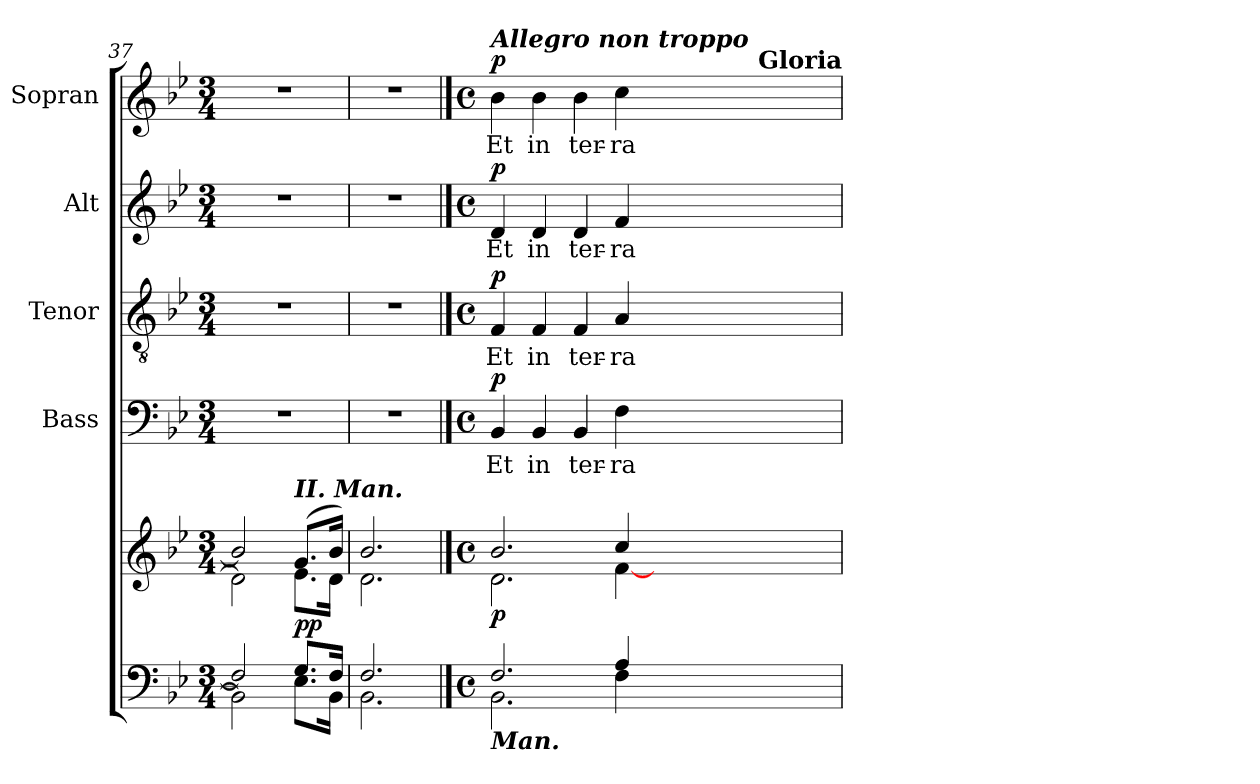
**kern	**kern	**dynam	**kern	**text	**dynam	**kern	**text	**dynam	**kern	**text	**dynam	**kern	**text	**dynam
*part5	*part5	*part5	*part4	*part4	*part4	*part3	*part3	*part3	*part2	*part2	*part2	*part1	*part1	*part1
*staff6	*staff5	*staff5/6	*staff4	*staff4	*staff4	*staff3	*staff3	*staff3	*staff2	*staff2	*staff2	*staff1	*staff1	*staff1
*	*	*	*I"Bass	*	*	*I"Tenor	*	*	*I"Alt	*	*	*I"Sopran	*	*
*	*	*	*I'B.	*	*	*I'T.	*	*	*I'A.	*	*	*I'S.	*	*
*clefF4	*clefG2	*	*clefF4	*	*	*clefGv2	*	*	*clefG2	*	*	*clefG2	*	*
*k[b-e-]	*k[b-e-]	*	*k[b-e-]	*	*	*k[b-e-]	*	*	*k[b-e-]	*	*	*k[b-e-]	*	*
*B-:	*B-:	*	*B-:	*	*	*B-:	*	*	*B-:	*	*	*B-:	*	*
*M3/4	*M3/4	*	*M3/4	*	*	*M3/4	*	*	*M3/4	*	*	*M3/4	*	*
=37	=37	=37	=37	=37	=37	=37	=37	=37	=37	=37	=37	=37	=37	=37
*^	*^	*	*	*	*	*	*	*	*	*	*	*	*	*
2F/]	2BB-\]	2b-/]	2d\]	.	2.r	.	.	2.r	.	.	2.r	.	.	2.r	.	.
!	!	!LO:TX:a:Bi:t=II. Man.	!	!	!	!	!	!	!	!	!	!	!	!	!	!
!	!	!	!	!LO:DY:b	!	!	!	!	!	!	!	!	!	!	!	!
8.G/L	8.E-\L	(>8.g/L	8.e-\L	pp	.	.	.	.	.	.	.	.	.	.	.	.
16F/Jk	16BB-\Jk	16b-/Jk)	16d\Jk	.	.	.	.	.	.	.	.	.	.	.	.	.
=38	=38	=38	=38	=38	=38	=38	=38	=38	=38	=38	=38	=38	=38	=38	=38	=38
2.F/	2.BB-\	2.b-/	2.d\	.	2.r	.	.	2.r	.	.	2.r	.	.	2.r	.	.
!!LO:LB:g=z
==39	==39	==39	==39	==39	==39	==39	==39	==39	==39	==39	==39	==39	==39	==39	==39	==39
*M4/4	*	*M4/4	*	*	*M4/4	*	*	*M4/4	*	*	*M4/4	*	*	*M4/4	*	*
*met(c)	*	*met(c)	*	*	*met(c)	*	*	*met(c)	*	*	*met(c)	*	*	*met(c)	*	*
!	!	!	!	!	!	!	!	!	!	!	!	!	!	!LO:TX:a:Bi:t=Allegro non troppo	!	!
!LO:TX:b:Bi:t=Man.	!	!	!	!	!	!	!	!	!	!	!	!	!	!	!	!
!	!	!	!	!LO:DY:b	!	!LO:LY:b	!LO:DY:a	!	!LO:LY:b	!LO:DY:a	!	!LO:LY:b	!LO:DY:a	!	!LO:LY:b	!LO:DY:a
2.F/	2.BB-\	2.b-/	2.d\	p	4BB-/	Et	p	4F/	Et	p	4d/	Et	p	4b-\	Et	p
!	!	!	!	!	!	!LO:LY:b	!	!	!LO:LY:b	!	!	!LO:LY:b	!	!	!LO:LY:b	!
.	.	.	.	.	4BB-/	in	.	4F/	in	.	4d/	in	.	4b-\	in	.
!	!	!	!	!	!	!LO:LY:b	!	!	!LO:LY:b	!	!	!LO:LY:b	!	!	!LO:LY:b	!
.	.	.	.	.	4BB-/	ter-	.	4F/	ter-	.	4d/	ter-	.	4b-\	ter-	.
!	!	!	!	!	!	!LO:LY:b	!	!	!LO:LY:b	!	!	!LO:LY:b	!	!	!LO:LY:b	!
4A/	4F\	4cc/	[<4f\	.	4F\	-ra	.	4A/	-ra	.	4f/	-ra	.	4cc\	-ra	.
0.ryy	0.ryy	0.ryy	0.ryy	.	0.ryy	.	.	0.ryy	.	.	0.ryy	.	.	0.ryy	.	.
!	!	!	!	!	!	!	!	!	!	!	!	!	!	!LO:TX:a:B:t=Gloria	!	!
*v	*v	*	*	*	*	*	*	*	*	*	*	*	*	*	*	*
*	*v	*v	*	*	*	*	*	*	*	*	*	*	*	*	*
=	=	=	=	=	=	=	=	=	=	=	=	=	=	=
*-	*-	*-	*-	*-	*-	*-	*-	*-	*-	*-	*-	*-	*-	*-
